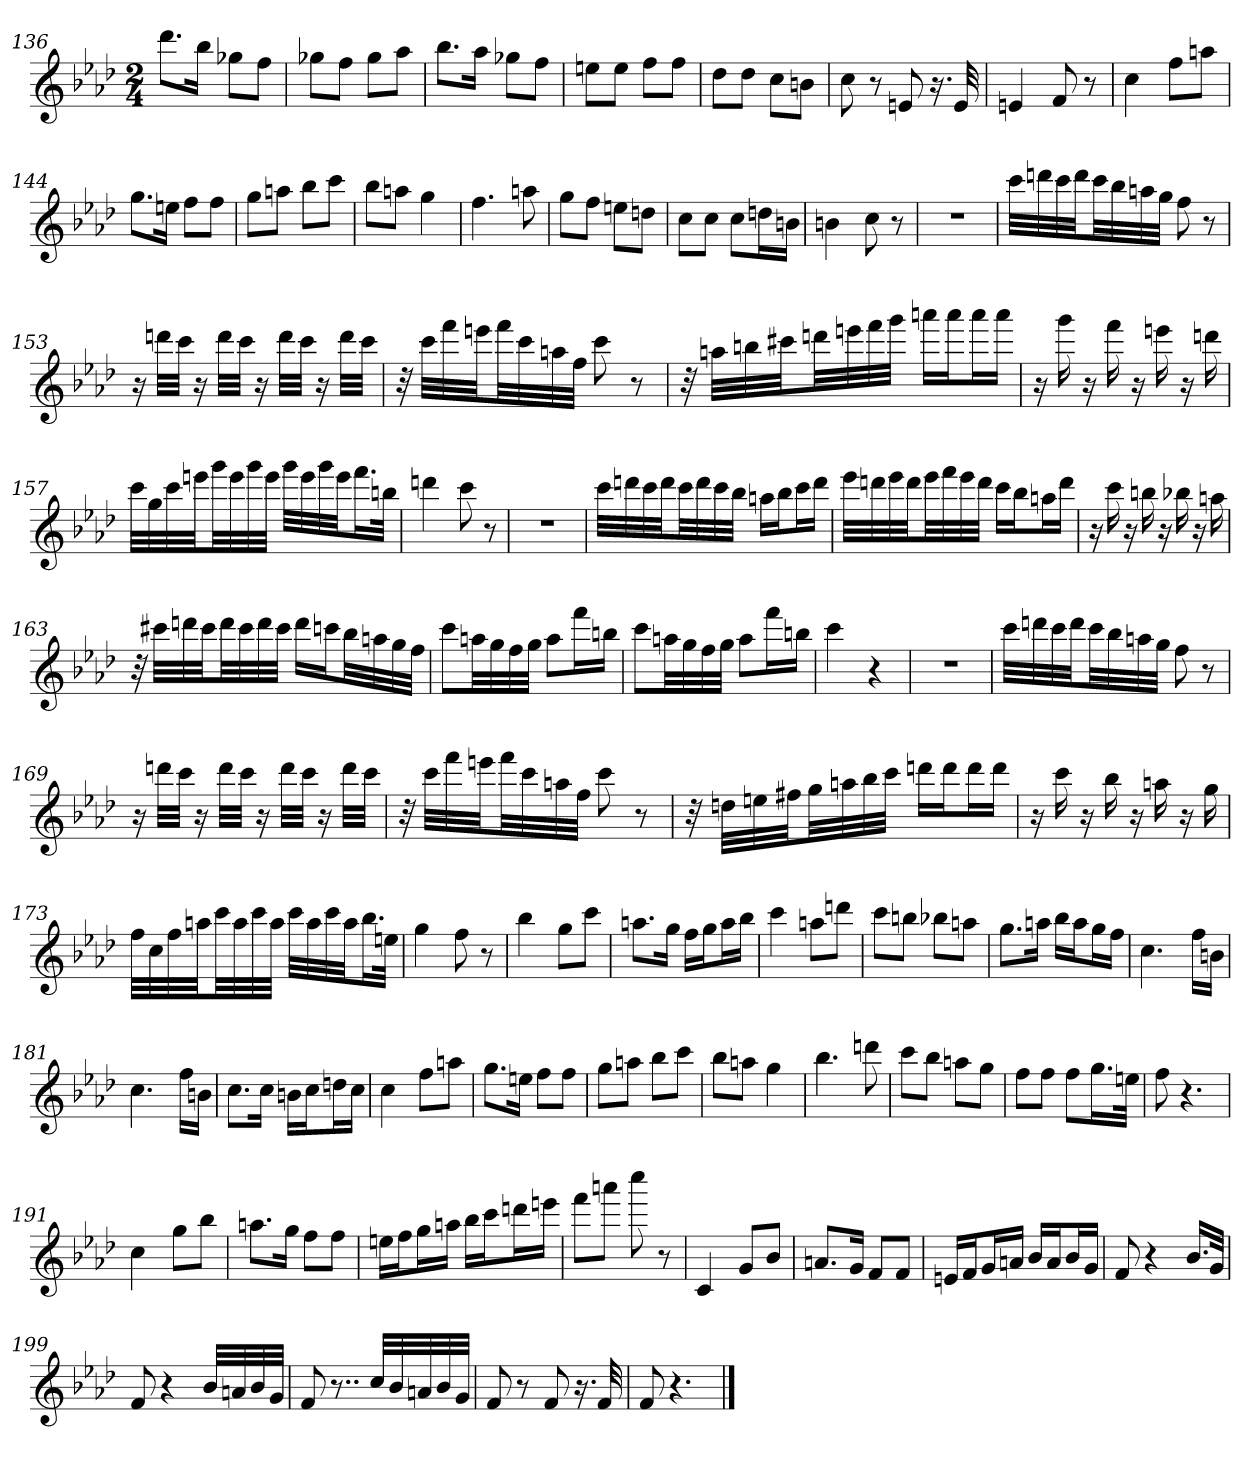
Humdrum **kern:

**kern
*part1
*staff1
*k[b-e-a-d-]
*f:
*M2/4
=136
8.ddd-L
16bb-Jk
8gg-XL
8ffJ
=137
8gg-XL
8ffJ
8gg-L
8aa-J
=138
8.bb-L
16aa-Jk
8gg-XL
8ffJ
=139
8eenL
8eeJ
8ffL
8ffJ
=140
8dd-L
8dd-J
8ccL
8bnJ
=141
8cc
8r
8en
16.r
32e
=142
4en
8f
8r
=143
4cc
8ffL
8aanJ
=144
8.ggL
16eenJk
8ffL
8ffJ
=145
8ggL
8aanJ
8bb-L
8cccJ
=146
8bb-L
8aanJ
4gg
=147
4.ff
8aan
=148
8ggL
8ffJ
8eenL
8ddnJ
=149
8ccL
8ccJ
8ccL
16ddnL
16bnJJ
=150
4bn
8cc
8r
=151
2r
=152
32cccLLL
32dddn
32ccc
32dddJJ
32cccLL
32bb-
32aan
32ggJJJ
8ff
8r
=153
16r
32dddnLLL
32cccJJJ
16r
32dddLLL
32cccJJJ
16r
32dddLLL
32cccJJJ
16r
32dddLLL
32cccJJJ
=154
32r
32cccLLL
32fff
32eeenJJ
32fffLL
32ccc
32aan
32ffJJJ
8ccc
8r
=155
32r
32aanLLL
32bbn
32ccc#XJJ
32dddnLL
32eeen
32fff
32gggJJJ
16aaanLL
16aaaJ
16aaaL
16aaaJJ
=156
16r
16ggg
16r
16fff
16r
16eeen
16r
16dddn
=157
32cccLLL
32gg
32ccc
32eeenJJ
32gggLL
32eee
32ggg
32eeeJJJ
32gggLLL
32eee
32ggg
32eeeJJ
16.fffL
32bbnJJk
=158
4dddn
8ccc
8r
=159
2r
=160
32cccLLL
32dddn
32ccc
32dddJJ
32cccLL
32ddd
32ccc
32bb-JJJ
16aanLL
16bb-J
16cccL
16dddJJ
=161
32eee-LLL
32dddn
32eee-
32dddJJ
32eee-LL
32fff
32eee-
32dddJJJ
16cccLL
16bb-J
16aanL
16dddJJ
=162
16r
16ccc
16r
16bbn
16r
16bb-X
16r
16aan
=163
32r
32ccc#XLLL
32dddn
32ccc#JJ
32dddLL
32ccc#
32ddd
32ccc#JJJ
16dddLL
16cccnJ
32bb-LL
32aan
32gg
32ffJJJ
=164
8cccL
32aanLL
32gg
32ff
32ggJJJ
8aaL
16fffL
16bbnJJ
=165
8cccL
32aanLL
32gg
32ff
32ggJJJ
8aaL
16fffL
16bbnJJ
=166
4ccc
4r
=167
2r
=168
32cccLLL
32dddn
32ccc
32dddJJ
32cccLL
32bb-
32aan
32ggJJJ
8ff
8r
=169
16r
32dddnLLL
32cccJJJ
16r
32dddLLL
32cccJJJ
16r
32dddLLL
32cccJJJ
16r
32dddLLL
32cccJJJ
=170
32r
32cccLLL
32fff
32eeenJJ
32fffLL
32ccc
32aan
32ffJJJ
8ccc
8r
=171
32r
32ddnLLL
32een
32ff#XJJ
32ggLL
32aan
32bb-
32cccJJJ
16dddnLL
16dddJ
16dddL
16dddJJ
=172
16r
16ccc
16r
16bb-
16r
16aan
16r
16gg
=173
32ffLLL
32cc
32ff
32aanJJ
32cccLL
32aa
32ccc
32aaJJJ
32cccLLL
32aa
32ccc
32aaJJ
16.bb-L
32eenJJk
=174
4gg
8ff
8r
=175
4bb-
8ggL
8cccJ
=176
8.aanL
16ggJk
16ffLL
16ggJ
16aaL
16bb-JJ
=177
4ccc
8aanL
8dddnJ
=178
8cccL
8bbnJ
8bb-XL
8aanJ
=179
8.ggL
16aanJk
16bb-LL
16aaJ
16ggL
16ffJJ
=180
4.cc
16ffLL
16bnJJ
=181
4.cc
16ffLL
16bnJJ
=182
8.ccL
16ccJk
16bnLL
16ccJ
16ddnL
16ccJJ
=183
4cc
8ffL
8aanJ
=184
8.ggL
16eenJk
8ffL
8ffJ
=185
8ggL
8aanJ
8bb-L
8cccJ
=186
8bb-L
8aanJ
4gg
=187
4.bb-
8dddn
=188
8cccL
8bb-J
8aanL
8ggJ
=189
8ffL
8ffJ
8ffL
16.ggL
32eenJJk
=190
8ff
4.r
=191
4cc
8ggL
8bb-J
=192
8.aanL
16ggJk
8ffL
8ffJ
=193
16eenLL
16ffJ
16ggL
16aanJJ
16bb-LL
16cccJ
16dddnL
16eeenJJ
=194
8fffL
8aaanJ
8cccc
8r
=195
4c
8gL
8b-J
=196
8.anL
16gJk
8fL
8fJ
=197
16enLL
16fJ
16gL
16anJJ
16b-LL
16aJ
16b-L
16gJJ
=198
8f
4r
16.b-LL
32gJJk
=199
8f
4r
32b-LLL
32an
32b-
32gJJJ
=200
8f
8..r
32ccLLL
32b-
32an
32b-
32gJJJ
=201
8f
8r
8f
16.r
32f
=202
8f
4.r
==
*-
